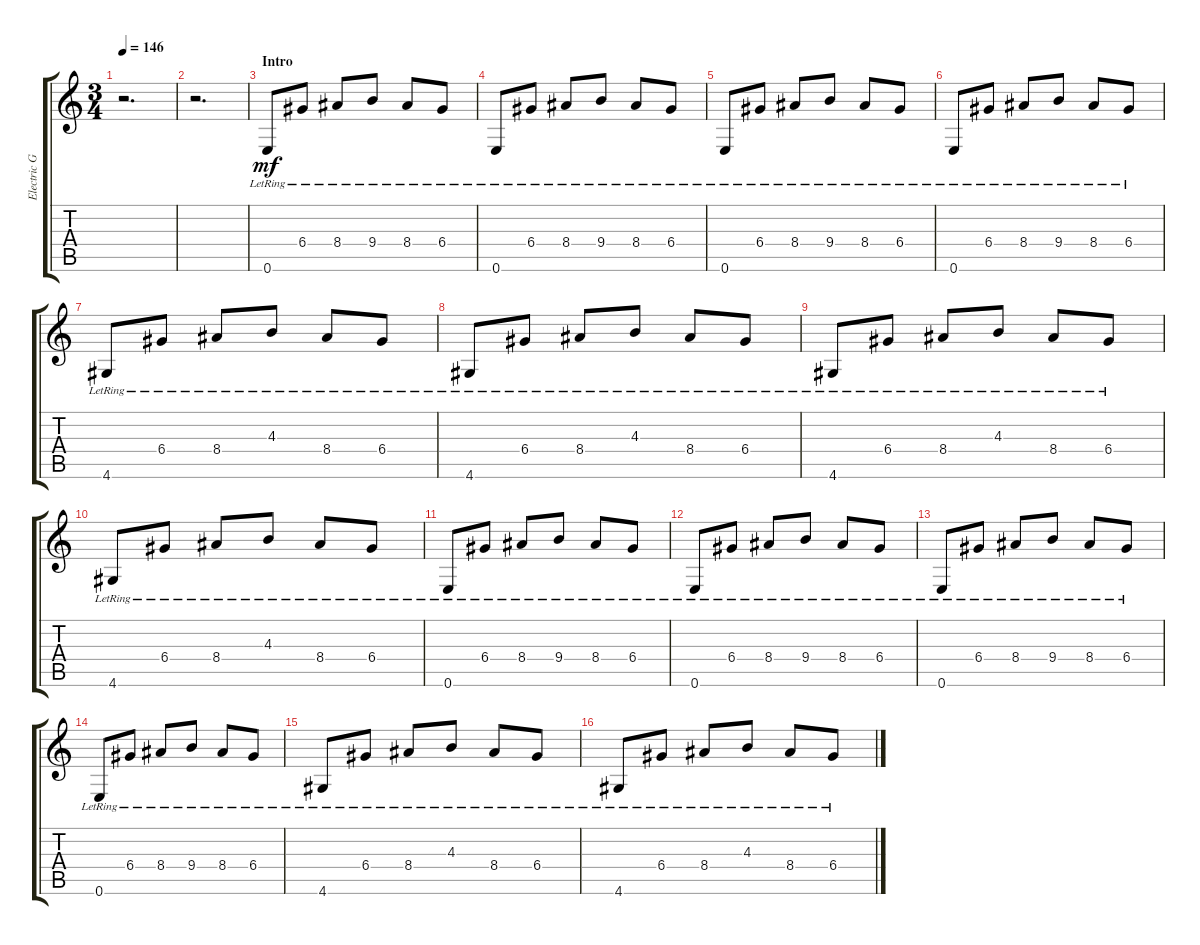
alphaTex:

\track ("Electric Guitar Clean" "Electric G") {instrument electricguitarclean}
\staff {score tabs}
\tuning (E4 B3 G3 D3 A2 E2) {hide}
\ts (3 4)
\tempo 146
\clef g2
\ks c
r.2{d dy mf instrument electricguitarclean} |
r.2{d} |
\section ("" "Intro")
0.6{lr}.8 6.4{lr}.8 8.4{lr}.8 9.4{lr}.8 8.4{lr}.8 6.4{lr}.8 |
0.6{lr}.8 6.4{lr}.8 8.4{lr}.8 9.4{lr}.8 8.4{lr}.8 6.4{lr}.8 |
0.6{lr}.8 6.4{lr}.8 8.4{lr}.8 9.4{lr}.8 8.4{lr}.8 6.4{lr}.8 |
0.6{lr}.8 6.4{lr}.8 8.4{lr}.8 9.4{lr}.8 8.4{lr}.8 6.4{lr}.8 |
4.6{lr}.8 6.4{lr}.8 8.4{lr}.8 4.3{lr}.8 8.4{lr}.8 6.4{lr}.8 |
4.6{lr}.8 6.4{lr}.8 8.4{lr}.8 4.3{lr}.8 8.4{lr}.8 6.4{lr}.8 |
4.6{lr}.8 6.4{lr}.8 8.4{lr}.8 4.3{lr}.8 8.4{lr}.8 6.4{lr}.8 |
4.6{lr}.8 6.4{lr}.8 8.4{lr}.8 4.3{lr}.8 8.4{lr}.8 6.4{lr}.8 |
0.6{lr}.8 6.4{lr}.8 8.4{lr}.8 9.4{lr}.8 8.4{lr}.8 6.4{lr}.8 |
0.6{lr}.8 6.4{lr}.8 8.4{lr}.8 9.4{lr}.8 8.4{lr}.8 6.4{lr}.8 |
0.6{lr}.8 6.4{lr}.8 8.4{lr}.8 9.4{lr}.8 8.4{lr}.8 6.4{lr}.8 |
0.6{lr}.8 6.4{lr}.8 8.4{lr}.8 9.4{lr}.8 8.4{lr}.8 6.4{lr}.8 |
4.6{lr}.8 6.4{lr}.8 8.4{lr}.8 4.3{lr}.8 8.4{lr}.8 6.4{lr}.8 |
4.6{lr}.8 6.4{lr}.8 8.4{lr}.8 4.3{lr}.8 8.4{lr}.8 6.4{lr}.8
